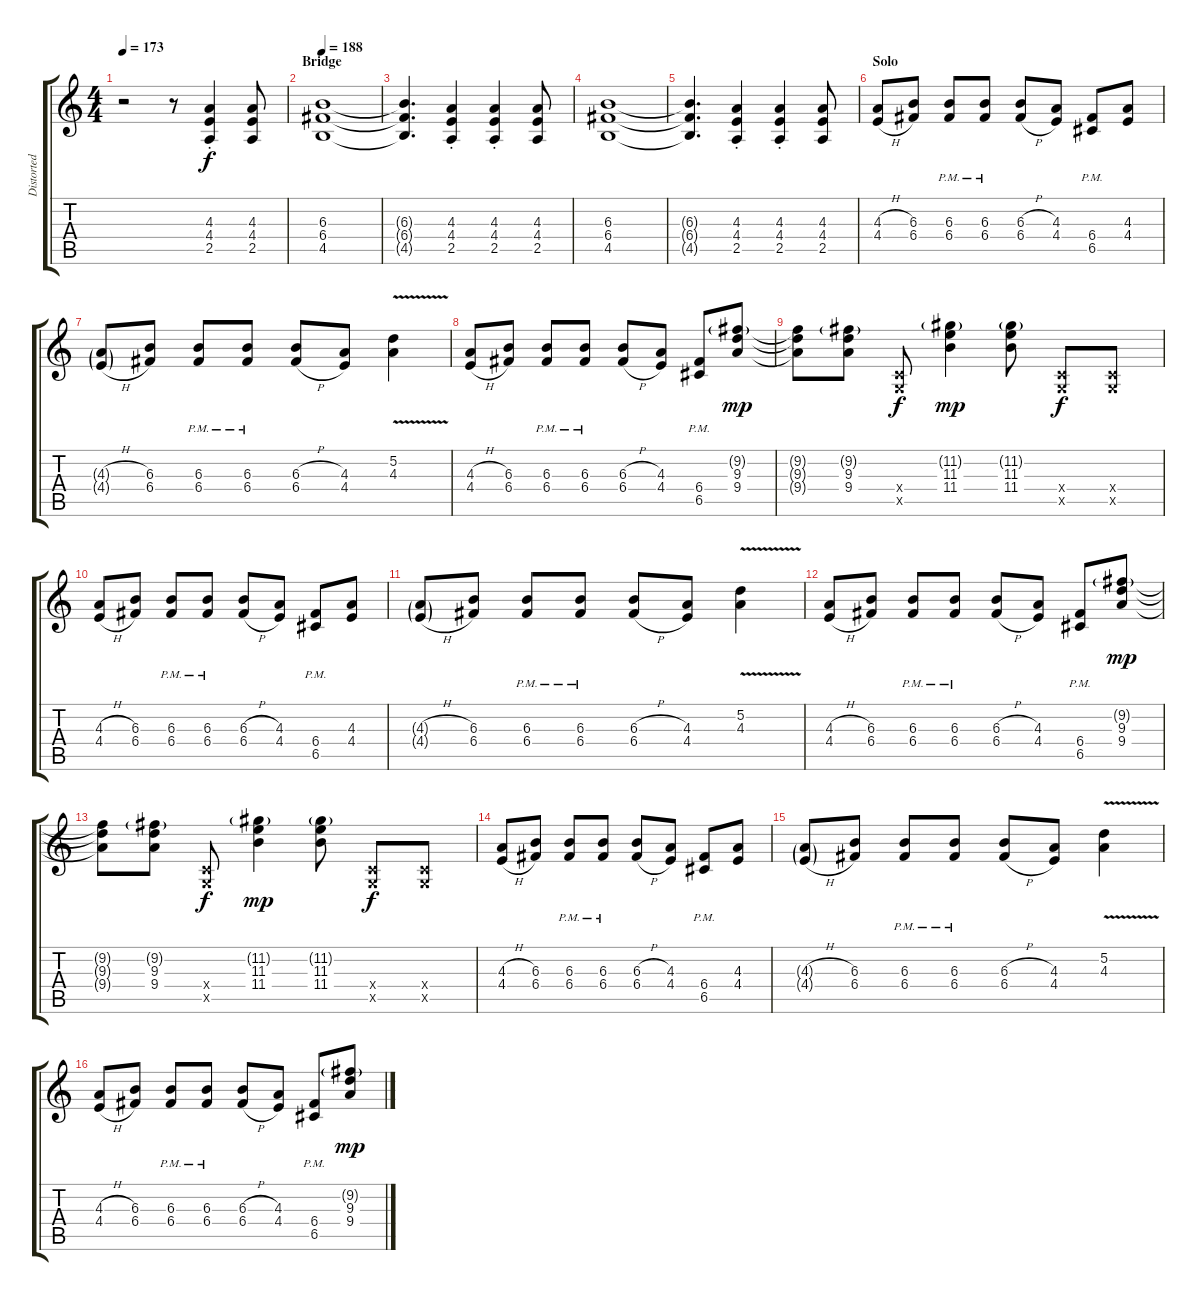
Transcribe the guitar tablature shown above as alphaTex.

\track ("Distorted Rhythm Guitar (L)" "Distorted ") {instrument distortionguitar}
\staff {score tabs}
\tuning (D4 A3 F3 C3 G2 D2) {hide}
\ts (4 4)
\tempo 173
\clef g2
\ks c
r.2{dy ppp} r.8 (4.3{st} 4.4{st} 2.5{st}).4{dy f} (4.3 4.4 2.5).8 |
\section ("" "Bridge")
\tempo 188
(6.3 6.4 4.5).1 |
(6.3{t} 6.4{t} 4.5{t}).4{d} (4.3{st} 4.4{st} 2.5{st}).4 (4.3{st} 4.4{st} 2.5{st}).4 (4.3 4.4 2.5).8 |
(6.3 6.4 4.5).1 |
(6.3{t} 6.4{t} 4.5{t}).4{d} (4.3{st} 4.4{st} 2.5{st}).4 (4.3{st} 4.4{st} 2.5{st}).4 (4.3 4.4 2.5).8 |
\section ("" "Solo")
(4.3{h} 4.4{h}).8 (6.3 6.4).8 (6.3{pm} 6.4{pm}).8 (6.3{pm} 6.4{pm}).8 (6.3{h} 6.4{h}).8 (4.3 4.4).8 (6.4{pm} 6.5{pm}).8 (4.3 4.4).8 |
(4.3{h g} 4.4{h g}).8 (6.3 6.4).8 (6.3{pm} 6.4{pm}).8 (6.3{pm} 6.4{pm}).8 (6.3{h} 6.4{h}).8 (4.3 4.4).8 (5.2{v} 4.3{v}).4 |
(4.3{h} 4.4{h}).8 (6.3 6.4).8 (6.3{pm} 6.4{pm}).8 (6.3{pm} 6.4{pm}).8 (6.3{h} 6.4{h}).8 (4.3 4.4).8 (6.4{pm} 6.5{pm}).8 (9.2{g} 9.3 9.4).8{dy mp} |
(9.2{t} 9.3{t} 9.4{t}).8 (9.2{g} 9.3 9.4).8 (0.4{x} 0.5{x}).8{dy f} (11.2{g} 11.3 11.4).4{dy mp} (11.2{g} 11.3 11.4).8 (0.4{x} 0.5{x}).8{dy f} (0.4{x} 0.5{x}).8 |
(4.3{h} 4.4{h}).8 (6.3 6.4).8 (6.3{pm} 6.4{pm}).8 (6.3{pm} 6.4{pm}).8 (6.3{h} 6.4{h}).8 (4.3 4.4).8 (6.4{pm} 6.5{pm}).8 (4.3 4.4).8 |
(4.3{h g} 4.4{h g}).8 (6.3 6.4).8 (6.3{pm} 6.4{pm}).8 (6.3{pm} 6.4{pm}).8 (6.3{h} 6.4{h}).8 (4.3 4.4).8 (5.2{v} 4.3{v}).4 |
(4.3{h} 4.4{h}).8 (6.3 6.4).8 (6.3{pm} 6.4{pm}).8 (6.3{pm} 6.4{pm}).8 (6.3{h} 6.4{h}).8 (4.3 4.4).8 (6.4{pm} 6.5{pm}).8 (9.2{g} 9.3 9.4).8{dy mp} |
(9.2{t} 9.3{t} 9.4{t}).8 (9.2{g} 9.3 9.4).8 (0.4{x} 0.5{x}).8{dy f} (11.2{g} 11.3 11.4).4{dy mp} (11.2{g} 11.3 11.4).8 (0.4{x} 0.5{x}).8{dy f} (0.4{x} 0.5{x}).8 |
(4.3{h} 4.4{h}).8 (6.3 6.4).8 (6.3{pm} 6.4{pm}).8 (6.3{pm} 6.4{pm}).8 (6.3{h} 6.4{h}).8 (4.3 4.4).8 (6.4{pm} 6.5{pm}).8 (4.3 4.4).8 |
(4.3{h g} 4.4{h g}).8 (6.3 6.4).8 (6.3{pm} 6.4{pm}).8 (6.3{pm} 6.4{pm}).8 (6.3{h} 6.4{h}).8 (4.3 4.4).8 (5.2{v} 4.3{v}).4 |
(4.3{h} 4.4{h}).8 (6.3 6.4).8 (6.3{pm} 6.4{pm}).8 (6.3{pm} 6.4{pm}).8 (6.3{h} 6.4{h}).8 (4.3 4.4).8 (6.4{pm} 6.5{pm}).8 (9.2{g} 9.3 9.4).8{dy mp}
